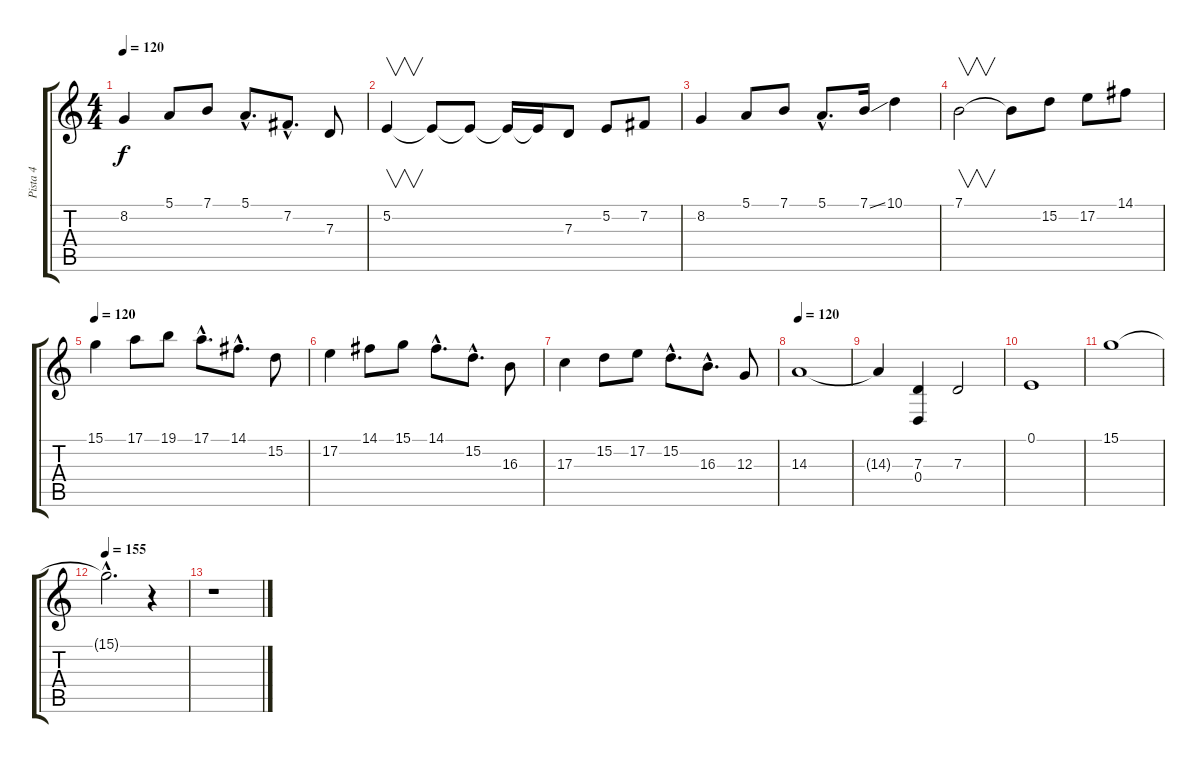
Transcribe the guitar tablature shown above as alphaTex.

\track ("Pista 4" "Pista 4") {instrument violin}
\staff {score tabs}
\tuning (E4 B3 G3 D3 A2 E2) {hide}
\ts (4 4)
\tempo 120
\clef g2
\ks c
8.2.4{dy f} 5.1.8 7.1.8 5.1{hac}.8{d} 7.2{hac}.8{d} 7.3.8 |
5.2.4{v} 5.2{t}.8 5.2{t}.8 5.2{t}.16 5.2{t}.16 7.3.8 5.2.8 7.2.8 |
8.2.4 5.1.8 7.1.8 5.1{hac}.8{d} 7.1{ss}.16 10.1.4 |
7.1.2{v} 7.1{t}.8 15.2.8 17.2.8 14.1.8 |
\tempo 120
15.1.4 17.1.8 19.1.8 17.1{hac}.8{d} 14.1{hac}.8{d} 15.2.8 |
17.2.4 14.1.8 15.1.8 14.1{hac}.8{d} 15.2{hac}.8{d} 16.3.8 |
17.3.4 15.2.8 17.2.8 15.2{hac}.8{d} 16.3{hac}.8{d} 12.3.8 |
\tempo 120
14.3.1 |
14.3{t}.4 (7.3 0.4).4 7.3.2 |
0.1.1 |
15.1.1 |
\tempo 155
15.1{hac t}.2{d} r.4 |
r.1
